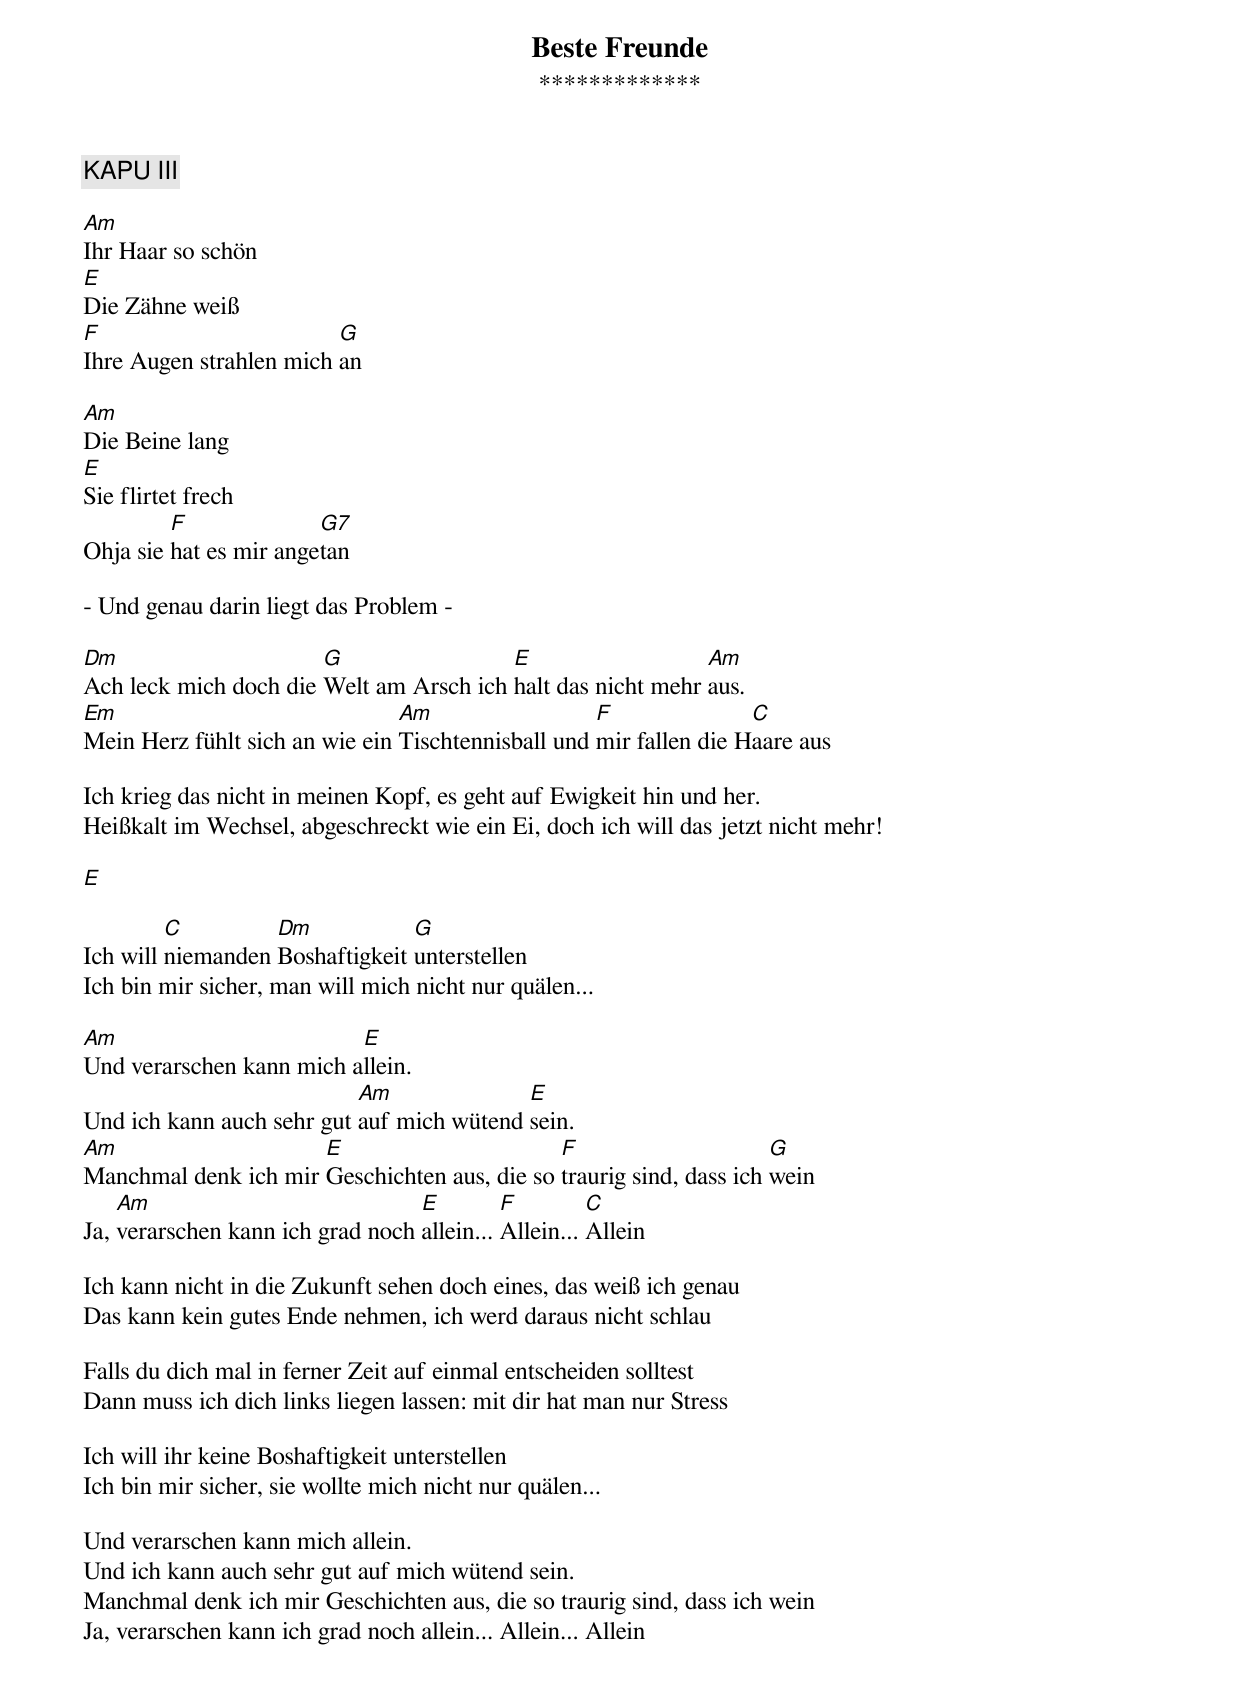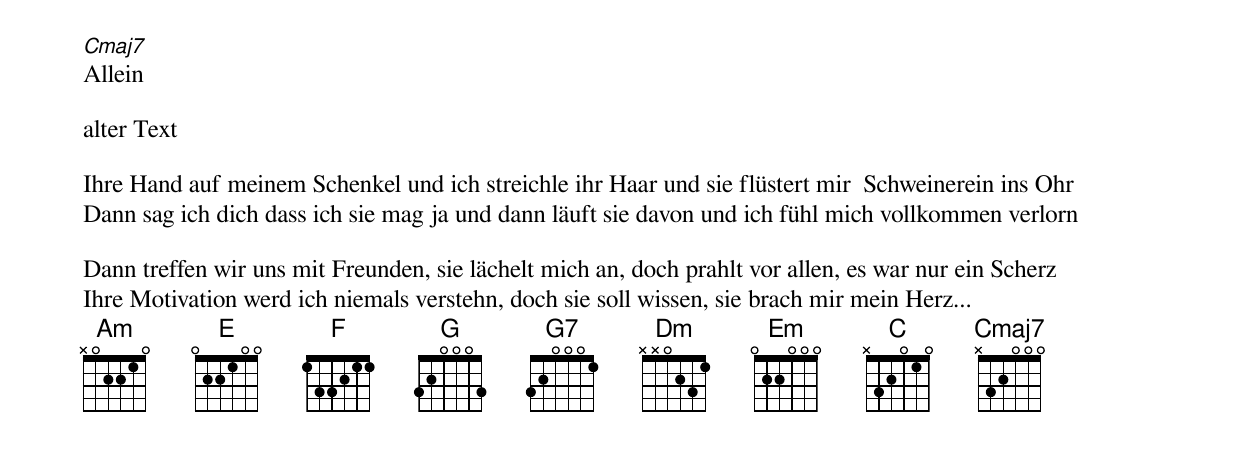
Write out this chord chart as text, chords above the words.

Beste Freunde
*************
[KAPU III]

Am
Ihr Haar so schön
E
Die Zähne weiß
F                        G
Ihre Augen strahlen mich an

Am
Die Beine lang
E
Sie flirtet frech
         F              G7
Ohja sie hat es mir angetan

- Und genau darin liegt das Problem -

Dm                     G                 E                   Am
Ach leck mich doch die Welt am Arsch ich halt das nicht mehr aus.
Em                              Am                  F               C
Mein Herz fühlt sich an wie ein Tischtennisball und mir fallen die Haare aus

Ich krieg das nicht in meinen Kopf, es geht auf Ewigkeit hin und her.
Heißkalt im Wechsel, abgeschreckt wie ein Ei, doch ich will das jetzt nicht mehr!

E

         C         Dm            G
Ich will niemanden Boshaftigkeit unterstellen
Ich bin mir sicher, man will mich nicht nur quälen...

Am                        E
Und verarschen kann mich allein.
                           Am              E
Und ich kann auch sehr gut auf mich wütend sein.
Am                    E                       F                      G
Manchmal denk ich mir Geschichten aus, die so traurig sind, dass ich wein
    Am                            E         F         C
Ja, verarschen kann ich grad noch allein... Allein... Allein

Ich kann nicht in die Zukunft sehen doch eines, das weiß ich genau
Das kann kein gutes Ende nehmen, ich werd daraus nicht schlau

Falls du dich mal in ferner Zeit auf einmal entscheiden solltest
Dann muss ich dich links liegen lassen: mit dir hat man nur Stress

Ich will ihr keine Boshaftigkeit unterstellen
Ich bin mir sicher, sie wollte mich nicht nur quälen...

Und verarschen kann mich allein.
Und ich kann auch sehr gut auf mich wütend sein.
Manchmal denk ich mir Geschichten aus, die so traurig sind, dass ich wein
Ja, verarschen kann ich grad noch allein... Allein... Allein

Cmaj7
Allein

alter Text

Ihre Hand auf meinem Schenkel und ich streichle ihr Haar und sie flüstert mir  Schweinerein ins Ohr
Dann sag ich dich dass ich sie mag ja und dann läuft sie davon und ich fühl mich vollkommen verlorn

Dann treffen wir uns mit Freunden, sie lächelt mich an, doch prahlt vor allen, es war nur ein Scherz
Ihre Motivation werd ich niemals verstehn, doch sie soll wissen, sie brach mir mein Herz...
